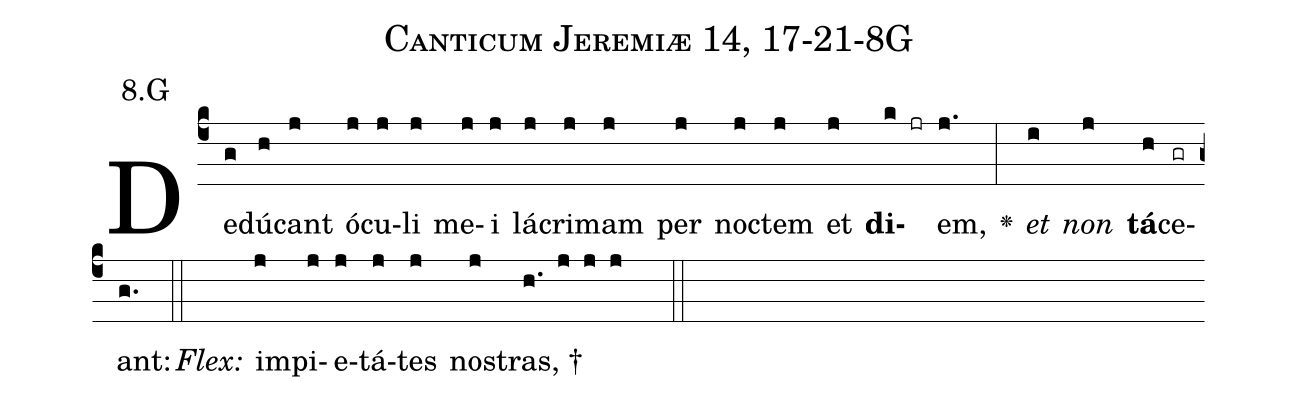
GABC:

name: Canticum Jeremiæ 14, 17-21-8G;
annotation: 8.G;
%%
(c4)De(g)dú(h)cant(j) ó(j)cu(j)li(j) me(j)i(j) lá(j)cri(j)mam(j) per(j) no(j)ctem(j) et(j) <b>di</b>(k jr)em,(j.) <v>\greheightstar</v>(:) <i>et</i>(i) <i>non</i>(j) <b>tá</b>(h)ce(gr)ant:(g.) (::)
<i>Flex:</i>()  im(j)pi(j)e(j)tá(j)tes(j) no(j)stras, †(h. j j j  ::)

%E(j) u(j) o(i) u(j) a(h) e.(g.) (::)
